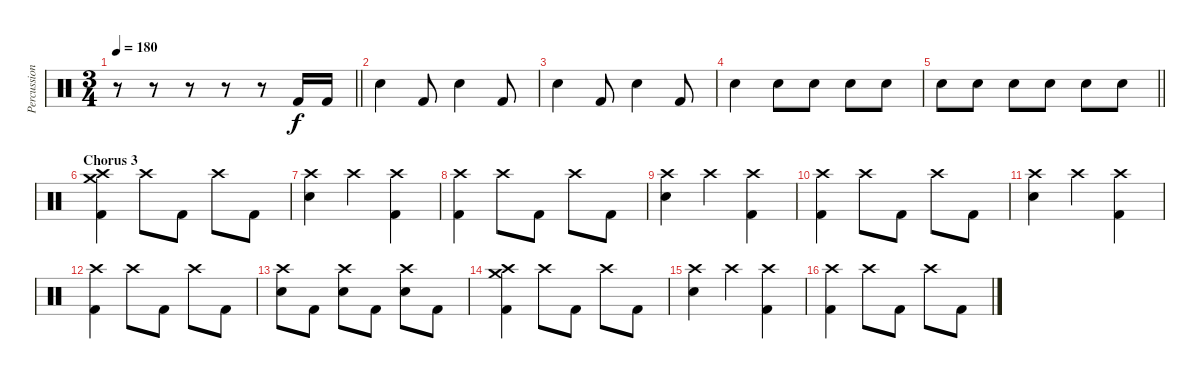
\track ("Percussion" "Percussion") {instrument percussion}
\staff {score}
\articulation defaults
\ts (3 4)
\tempo 180
\clef neutral
\barLineRight lightlight
\ks c
r.8{dy f} r.8 r.8 r.8 r.8 "Kick (hit) 2".16 "Kick (hit) 2".16 |
"Electric Snare (hit)".4 "Kick (hit) 2".8 "Electric Snare (hit)".4 "Kick (hit) 2".8 |
"Electric Snare (hit)".4 "Kick (hit) 2".8 "Electric Snare (hit)".4 "Kick (hit) 2".8 |
"Electric Snare (hit)".4 "Electric Snare (hit)".8{volume 3} "Electric Snare (hit)".8{volume 13} "Electric Snare (hit)".8 "Electric Snare (hit)".8 |
\barLineRight lightlight "Electric Snare (hit)".8 "Electric Snare (hit)".8 "Electric Snare (hit)".8 "Electric Snare (hit)".8 "Electric Snare (hit)".8 "Electric Snare (hit)".8
|
\section ("" "Chorus 3")
("Crash high (hit)" "Crash medium (hit)" "Kick (hit) 2").4 "Crash high (hit)".8 "Kick (hit) 2".8 "Crash high (hit)".8 "Kick (hit) 2".8 |
("Crash high (hit)" "Electric Snare (hit)").4 "Crash high (hit)".4 ("Crash high (hit)" "Kick (hit) 2").4 |
("Crash high (hit)" "Kick (hit) 2").4 "Crash high (hit)".8 "Kick (hit) 2".8 "Crash high (hit)".8 "Kick (hit) 2".8 |
("Crash high (hit)" "Electric Snare (hit)").4 "Crash high (hit)".4 ("Crash high (hit)" "Kick (hit) 2").4 |
("Crash high (hit)" "Kick (hit) 2").4 "Crash high (hit)".8 "Kick (hit) 2".8 "Crash high (hit)".8 "Kick (hit) 2".8 |
("Crash high (hit)" "Electric Snare (hit)").4 "Crash high (hit)".4 ("Crash high (hit)" "Kick (hit) 2").4 |
("Crash high (hit)" "Kick (hit) 2").4 "Crash high (hit)".8 "Kick (hit) 2".8 "Crash high (hit)".8 "Kick (hit) 2".8 |
("Crash high (hit)" "Electric Snare (hit)").8 "Kick (hit) 2".8 ("Crash high (hit)" "Electric Snare (hit)").8 "Kick (hit) 2".8 ("Crash high (hit)" "Electric Snare (hit)").8 "Kick (hit) 2".8 |
("Crash high (hit)" "Crash medium (hit)" "Kick (hit) 2").4 "Crash high (hit)".8 "Kick (hit) 2".8 "Crash high (hit)".8 "Kick (hit) 2".8 |
("Crash high (hit)" "Electric Snare (hit)").4 "Crash high (hit)".4 ("Crash high (hit)" "Kick (hit) 2").4 |
("Crash high (hit)" "Kick (hit) 2").4 "Crash high (hit)".8 "Kick (hit) 2".8 "Crash high (hit)".8 "Kick (hit) 2".8
